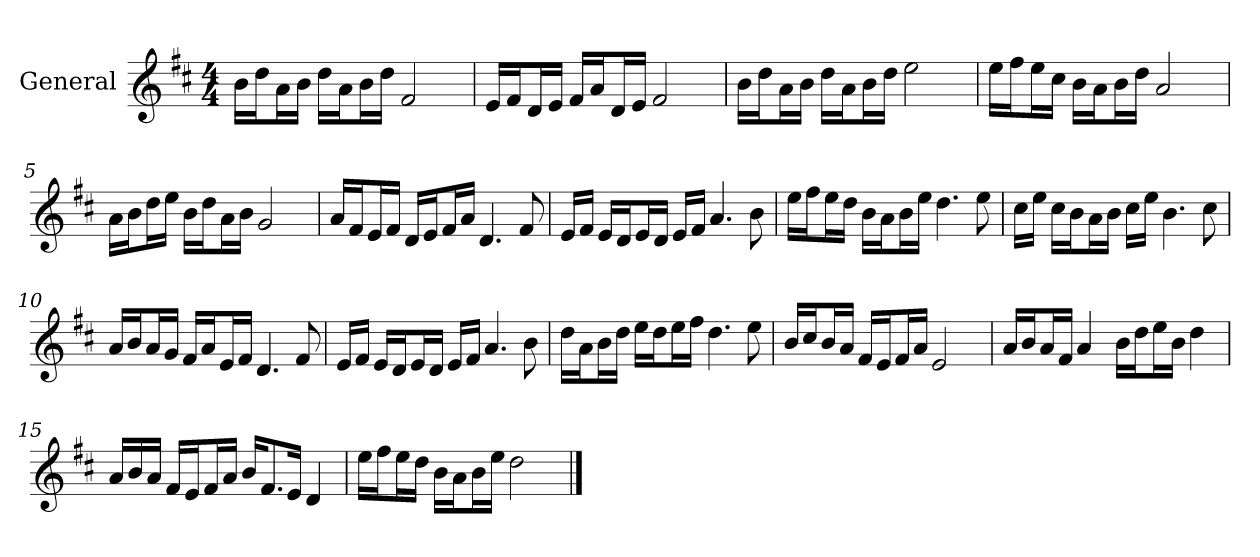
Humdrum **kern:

**kern
*part1
*staff1
*I"General
*clefG2
*k[f#c#]
*M4/4
*MM72
=1
16b\LL
16dd\J
16a\L
16b\JJ
16dd\LL
16a\J
16b\L
16dd\JJ
2f#
=2
16e/LL
16f#/J
16d/L
16e/JJ
16f#/LL
16a/J
16d/L
16e/JJ
2f#
=3
16b\LL
16dd\J
16a\L
16b\JJ
16dd\LL
16a\J
16b\L
16dd\JJ
2ee
=4
16ee\LL
16ff#\J
16ee\L
16cc#\JJ
16b\LL
16a\J
16b\L
16dd\JJ
2a
=5
16a\LL
16b\J
16dd\L
16ee\JJ
16b\LL
16dd\J
16a\L
16b\JJ
2g
=6
16a/LL
16f#/J
16e/L
16f#/JJ
16d/LL
16e/J
16f#/L
16a/JJ
!LO:N:vis=4.
4d
8f#
=7
16e/LL
16f#/JJ
16e/LL
16d/J
16e/L
16d/JJ
16e/LL
16f#/JJ
!LO:N:vis=4.
4a
8b
=8
16ee\LL
16ff#\J
16ee\L
16dd\JJ
16b\LL
16a\J
16b\L
16ee\JJ
!LO:N:vis=4.
4dd
8ee
=9
16cc#\LL
16ee\JJ
16cc#\LL
16b\J
16a\L
16b\JJ
16cc#\LL
16ee\JJ
!LO:N:vis=4.
4b
8cc#
=10
16a/LL
16b/J
16a/L
16g/JJ
16f#/LL
16a/J
16e/L
16f#/JJ
!LO:N:vis=4.
4d
8f#
=11
16e/LL
16f#/JJ
16e/LL
16d/J
16e/L
16d/JJ
16e/LL
16f#/JJ
!LO:N:vis=4.
4a
8b
=12
16dd\LL
16a\J
16b\L
16dd\JJ
16ee\LL
16dd\J
16ee\L
16ff#\JJ
!LO:N:vis=4.
4dd
8ee
=13
16b/LL
16cc#/J
16b/L
16a/JJ
16f#/LL
16e/J
16f#/L
16a/JJ
2e
=14
16a/LL
16b/J
16a/L
16f#/JJ
4a
16b\LL
16dd\J
16ee\L
16b\JJ
4dd
=15
16a/LL
16b/
16a/JJ
16f#/LL
16e/J
16f#/L
16a/JJ
16b/KL
!LO:N:vis=8.
8f#/
16e/Jk
4d
=16
16ee\LL
16ff#\J
16ee\L
16dd\JJ
16b\LL
16a\J
16b\L
16ee\JJ
2dd
==
*-
